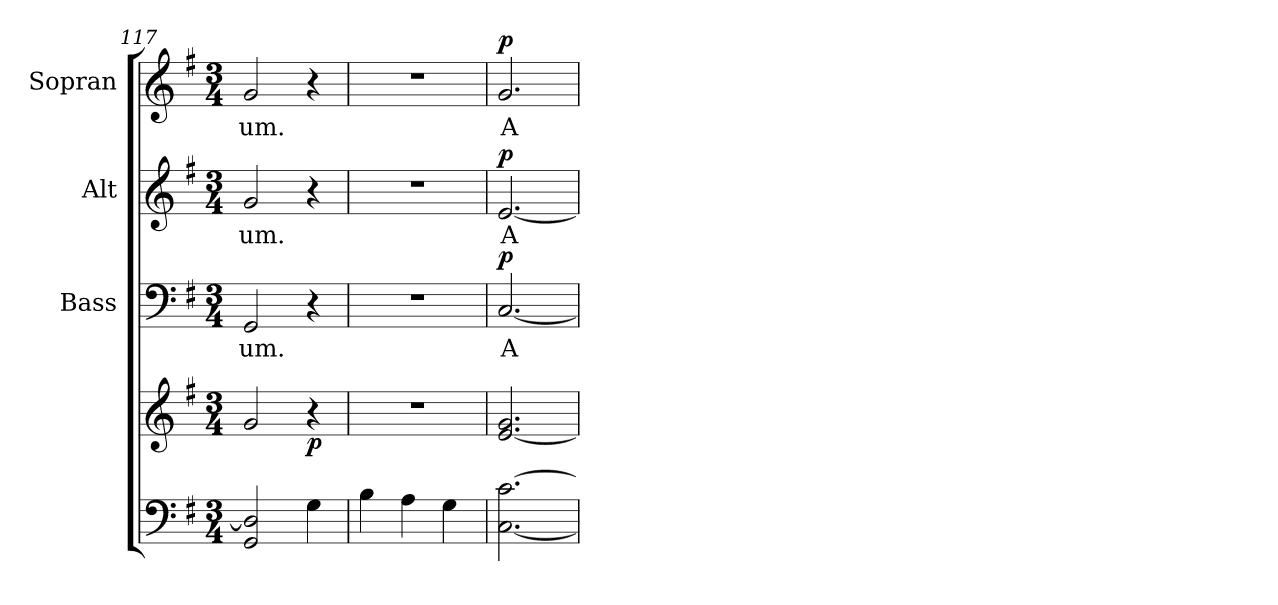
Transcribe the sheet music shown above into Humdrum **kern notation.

**kern	**kern	**dynam	**kern	**text	**dynam	**kern	**text	**dynam	**kern	**text	**dynam
*part4	*part4	*part4	*part3	*part3	*part3	*part2	*part2	*part2	*part1	*part1	*part1
*staff5	*staff4	*staff4/5	*staff3	*staff3	*staff3	*staff2	*staff2	*staff2	*staff1	*staff1	*staff1
*	*	*	*I"Bass	*	*	*I"Alt	*	*	*I"Sopran	*	*
*	*	*	*I'B.	*	*	*I'A.	*	*	*I'S.	*	*
!!LO:LB:g=z
*clefF4	*clefG2	*	*clefF4	*	*	*clefG2	*	*	*clefG2	*	*
*k[f#]	*k[f#]	*	*k[f#]	*	*	*k[f#]	*	*	*k[f#]	*	*
*G:	*G:	*	*G:	*	*	*G:	*	*	*G:	*	*
*M3/4	*M3/4	*	*M3/4	*	*	*M3/4	*	*	*M3/4	*	*
=117	=117	=117	=117	=117	=117	=117	=117	=117	=117	=117	=117
!	!	!	!	!LO:LY:b	!	!	!LO:LY:b	!	!	!LO:LY:b	!
2GG/ 2D/]	2g/	.	2GG/	-um.	.	2g/	-um.	.	2g/	-um.	.
!	!	!LO:DY:b	!	!	!	!	!	!	!	!	!
4G\	4r	p	4r	.	.	4r	.	.	4r	.	.
=118	=118	=118	=118	=118	=118	=118	=118	=118	=118	=118	=118
4B\	2.r	.	2.r	.	.	2.r	.	.	2.r	.	.
4A\	.	.	.	.	.	.	.	.	.	.	.
4G\	.	.	.	.	.	.	.	.	.	.	.
=119	=119	=119	=119	=119	=119	=119	=119	=119	=119	=119	=119
!	!	!	!	!LO:LY:b	!LO:DY:a	!	!LO:LY:b	!LO:DY:a	!	!LO:LY:b	!LO:DY:a
[2.C\ [2.c\	[2.e/ 2.g/	.	[2.C/	A-	p	[2.e/	A-	p	2.g/	A-	p
=	=	=	=	=	=	=	=	=	=	=	=
*-	*-	*-	*-	*-	*-	*-	*-	*-	*-	*-	*-
